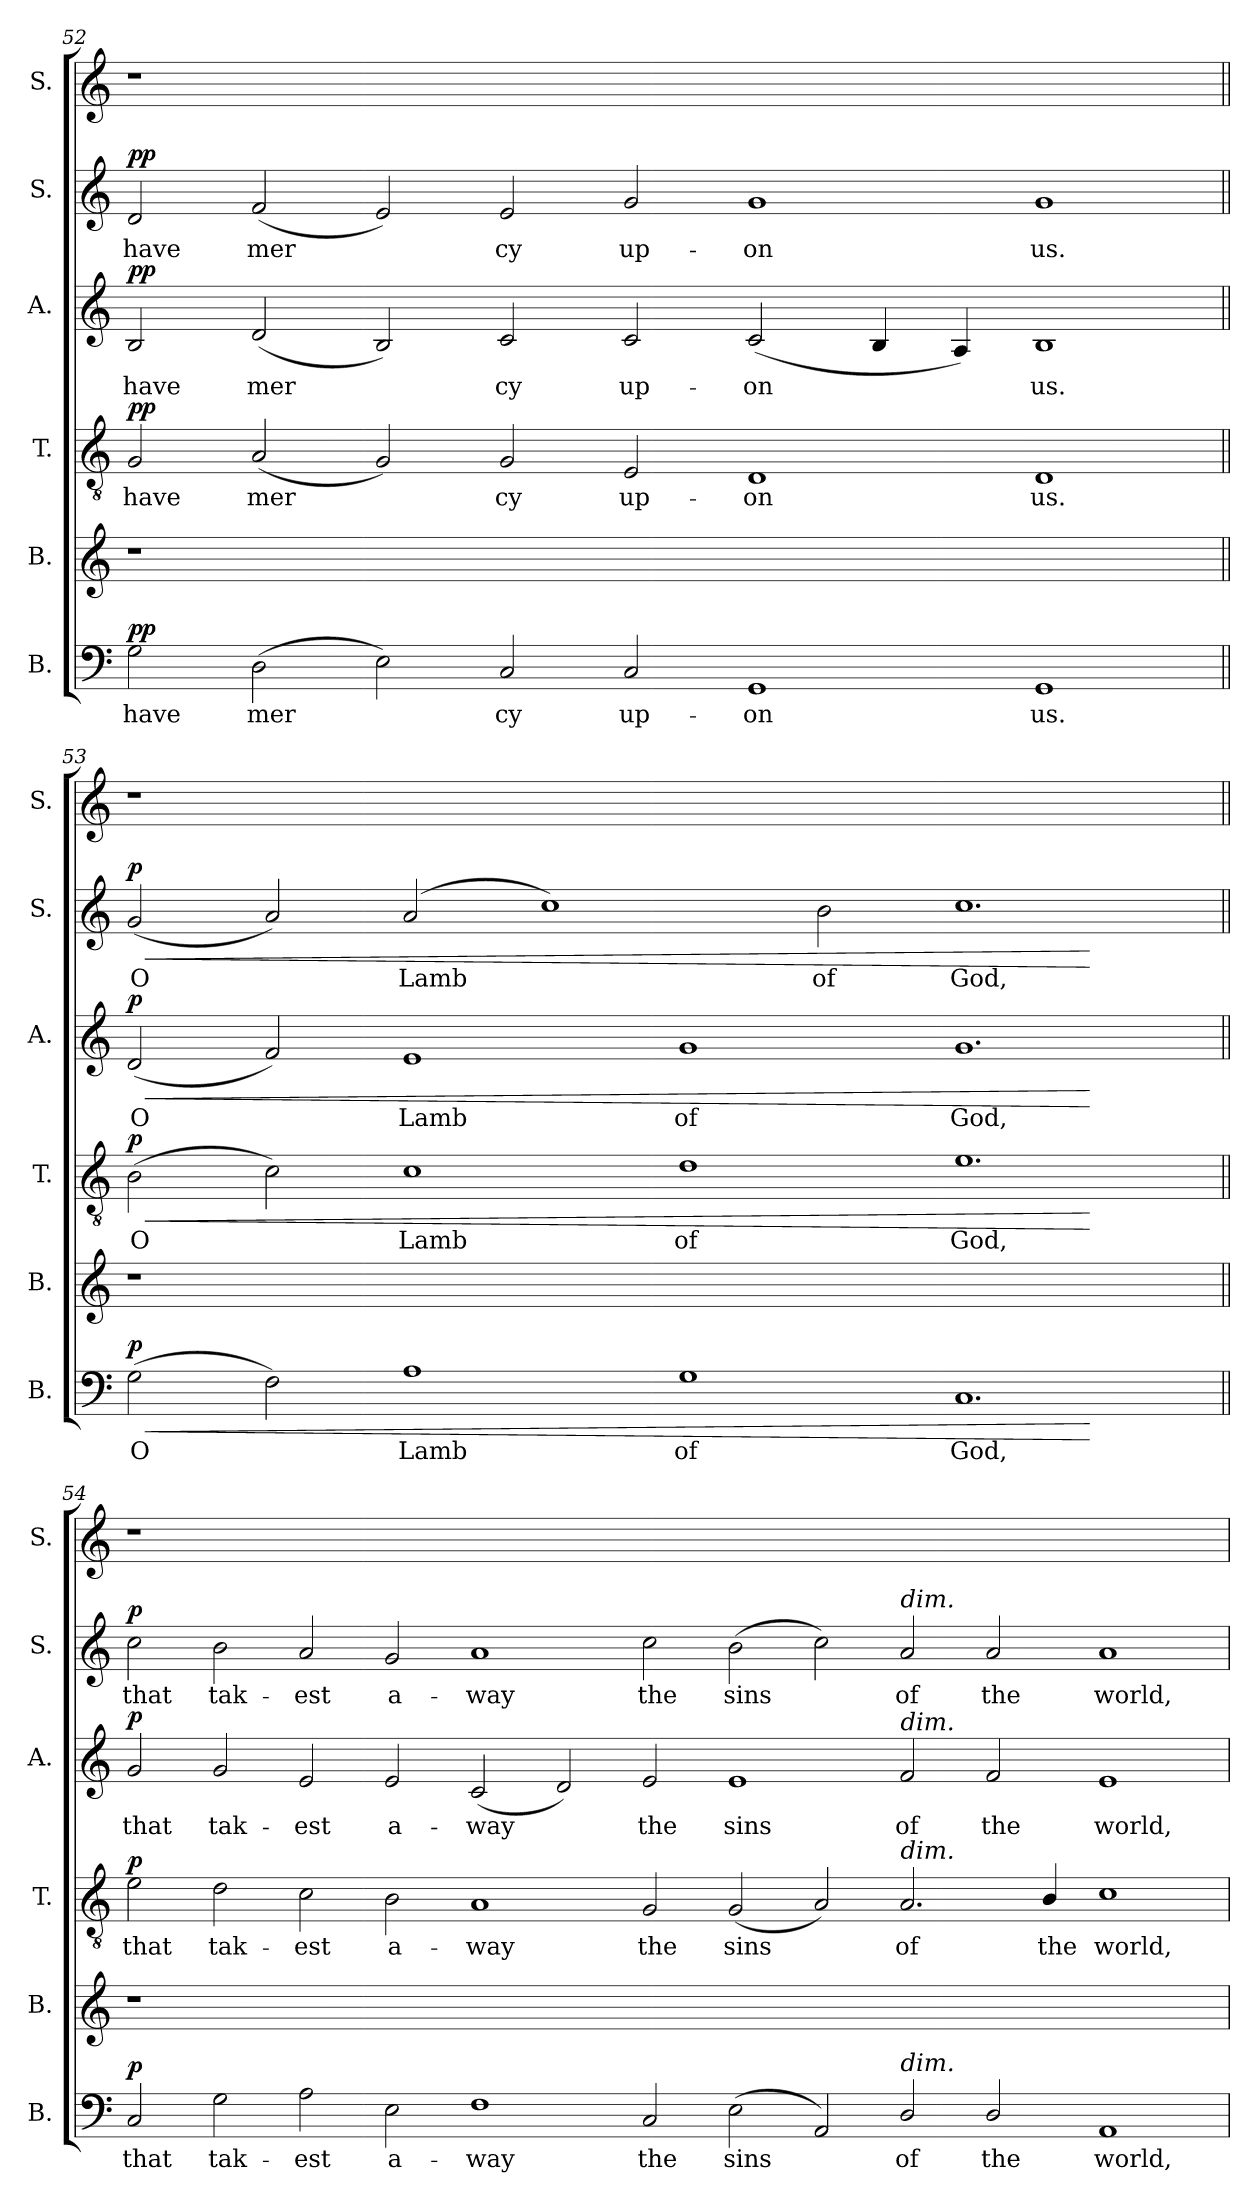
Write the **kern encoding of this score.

**kern	**text	**dynam	**kern	**kern	**text	**dynam	**kern	**text	**dynam	**kern	**text	**dynam	**kern
*part6	*part6	*part6	*part5	*part4	*part4	*part4	*part3	*part3	*part3	*part2	*part2	*part2	*part1
*staff6	*staff6	*staff6	*staff5	*staff4	*staff4	*staff4	*staff3	*staff3	*staff3	*staff2	*staff2	*staff2	*staff1
*I"B.	*	*	*I"B.	*I"T.	*	*	*I"A.	*	*	*I"S.	*	*	*I"S.
*I'B.	*	*	*I'B.	*I'T.	*	*	*I'A.	*	*	*I'S.	*	*	*I'S.
!!LO:PB:g=z
*clefF4	*	*	*clefG2	*clefGv2	*	*	*clefG2	*	*	*clefG2	*	*	*clefG2
*k[]	*	*	*k[]	*k[]	*	*	*k[]	*	*	*k[]	*	*	*k[]
=52	=52	=52	=52	=52	=52	=52	=52	=52	=52	=52	=52	=52	=52
!	!LO:LY:b	!LO:DY:b	!	!	!LO:LY:b	!LO:DY:b	!	!LO:LY:b	!LO:DY:b	!	!LO:LY:b	!LO:DY:b	!
2G\	have	pp	1r	2G/	have	pp	2B/	have	pp	2d/	have	pp	1r
!	!LO:LY:b	!	!	!	!LO:LY:b	!	!	!LO:LY:b	!	!	!LO:LY:b	!	!
(>2D\	mer	.	.	(<2A/	mer	.	(<2d/	mer	.	(<2f/	mer	.	.
2E\)	.	.	2%7ryy	2G/)	.	.	2B/)	.	.	2e/)	.	.	2%7ryy
!	!LO:LY:b	!	!	!	!LO:LY:b	!	!	!LO:LY:b	!	!	!LO:LY:b	!	!
2C/	cy	.	.	2G/	cy	.	2c/	cy	.	2e/	cy	.	.
!	!LO:LY:b	!	!	!	!LO:LY:b	!	!	!LO:LY:b	!	!	!LO:LY:b	!	!
2C/	up-	.	.	2E/	up-	.	2c/	up-	.	2g/	up-	.	.
!	!LO:LY:b	!	!	!	!LO:LY:b	!	!	!LO:LY:b	!	!	!LO:LY:b	!	!
1GG	-on	.	.	1D	-on	.	(<2c/	-on	.	1g	-on	.	.
.	.	.	.	.	.	.	4B/	.	.	.	.	.	.
.	.	.	.	.	.	.	4A/)	.	.	.	.	.	.
!	!LO:LY:b	!	!	!	!LO:LY:b	!	!	!LO:LY:b	!	!	!LO:LY:b	!	!
1GG	us.	.	.	1D	us.	.	1B	us.	.	1g	us.	.	.
!!LO:PB:g=z
=53||	=53||	=53||	=53||	=53||	=53||	=53||	=53||	=53||	=53||	=53||	=53||	=53||	=53||
!	!LO:LY:b	!LO:HP:b	!	!	!LO:LY:b	!LO:HP:b	!	!LO:LY:b	!LO:HP:b	!	!LO:LY:b	!LO:HP:b	!
!	!	!LO:DY:n=1:b	!	!	!	!LO:DY:n=1:b	!	!	!LO:DY:n=1:b	!	!	!LO:DY:n=1:b	!
(>2G\	O	< p	1r	(>2B\	O	< p	(<2d/	O	< p	(<2g/	O	< p	1r
2F\)	.	.	.	2c\)	.	.	2f/)	.	.	2a/)	.	.	.
!	!LO:LY:b	!	!	!	!LO:LY:b	!	!	!LO:LY:b	!	!	!LO:LY:b	!	!
1A	Lamb	.	2%7ryy	1c	Lamb	.	1e	Lamb	.	(>2a/	Lamb	.	2%7ryy
.	.	.	.	.	.	.	.	.	.	1cc)	.	.	.
!	!LO:LY:b	!	!	!	!LO:LY:b	!	!	!LO:LY:b	!	!	!	!	!
1G	of	.	.	1d	of	.	1g	of	.	.	.	.	.
!	!	!	!	!	!	!	!	!	!	!	!LO:LY:b	!	!
.	.	.	.	.	.	.	.	.	.	2b\	of	.	.
!	!LO:LY:b	!	!	!	!LO:LY:b	!	!	!LO:LY:b	!	!	!LO:LY:b	!	!
1.C	God,	.	.	1.e	God,	.	1.g	God,	.	1.cc	God,	.	.
.	.	[	.	.	.	[	.	.	[	.	.	[	.
!!LO:PB:g=z
=54||	=54||	=54||	=54||	=54||	=54||	=54||	=54||	=54||	=54||	=54||	=54||	=54||	=54||
!	!LO:LY:b	!LO:DY:b	!	!	!LO:LY:b	!LO:DY:b	!	!LO:LY:b	!LO:DY:b	!	!LO:LY:b	!LO:DY:b	!
2C/	that	p	1r	2e\	that	p	2g/	that	p	2cc\	that	p	1r
!	!LO:LY:b	!	!	!	!LO:LY:b	!	!	!LO:LY:b	!	!	!LO:LY:b	!	!
2G\	tak-	.	.	2d\	tak-	.	2g/	tak-	.	2b\	tak-	.	.
!	!LO:LY:b	!	!	!	!LO:LY:b	!	!	!LO:LY:b	!	!	!LO:LY:b	!	!
2A\	-est	.	00ryy	2c\	-est	.	2e/	-est	.	2a/	-est	.	00ryy
!	!LO:LY:b	!	!	!	!LO:LY:b	!	!	!LO:LY:b	!	!	!LO:LY:b	!	!
2E\	a-	.	.	2B\	a-	.	2e/	a-	.	2g/	a-	.	.
!	!LO:LY:b	!	!	!	!LO:LY:b	!	!	!LO:LY:b	!	!	!LO:LY:b	!	!
1F	-way	.	.	1A	-way	.	(<2c/	-way	.	1a	-way	.	.
.	.	.	.	.	.	.	2d/)	.	.	.	.	.	.
!	!LO:LY:b	!	!	!	!LO:LY:b	!	!	!LO:LY:b	!	!	!LO:LY:b	!	!
2C/	the	.	.	2G/	the	.	2e/	the	.	2cc\	the	.	.
!	!LO:LY:b	!	!	!	!LO:LY:b	!	!	!LO:LY:b	!	!	!LO:LY:b	!	!
(<2E\	sins	.	.	(<2G/	sins	.	1e	sins	.	(>2b\	sins	.	.
2AA/)	.	.	.	2A/)	.	.	.	.	.	2cc\)	.	.	.
!	!	!	!	!	!	!	!	!	!	!LO:TX:a:i:t=dim.	!	!	!
!	!	!	!	!	!	!	!LO:TX:a:i:t=dim.	!	!	!	!	!	!
!	!	!	!	!LO:TX:a:i:t=dim.	!	!	!	!	!	!	!	!	!
!LO:TX:a:i:t=dim.	!	!	!	!	!	!	!	!	!	!	!	!	!
!	!LO:LY:b	!	!	!	!LO:LY:b	!	!	!LO:LY:b	!	!	!LO:LY:b	!	!
2D/	of	.	.	2.A/	of	.	2f/	of	.	2a/	of	.	.
!	!LO:LY:b	!	!	!	!	!	!	!LO:LY:b	!	!	!LO:LY:b	!	!
2D/	the	.	1.ryy	.	.	.	2f/	the	.	2a/	the	.	1.ryy
!	!	!	!	!	!LO:LY:b	!	!	!	!	!	!	!	!
.	.	.	.	4B/	the	.	.	.	.	.	.	.	.
!	!LO:LY:b	!	!	!	!LO:LY:b	!	!	!LO:LY:b	!	!	!LO:LY:b	!	!
1AA	world,	.	.	1c	world,	.	1e	world,	.	1a	world,	.	.
=	=	=	=	=	=	=	=	=	=	=	=	=	=
*-	*-	*-	*-	*-	*-	*-	*-	*-	*-	*-	*-	*-	*-
